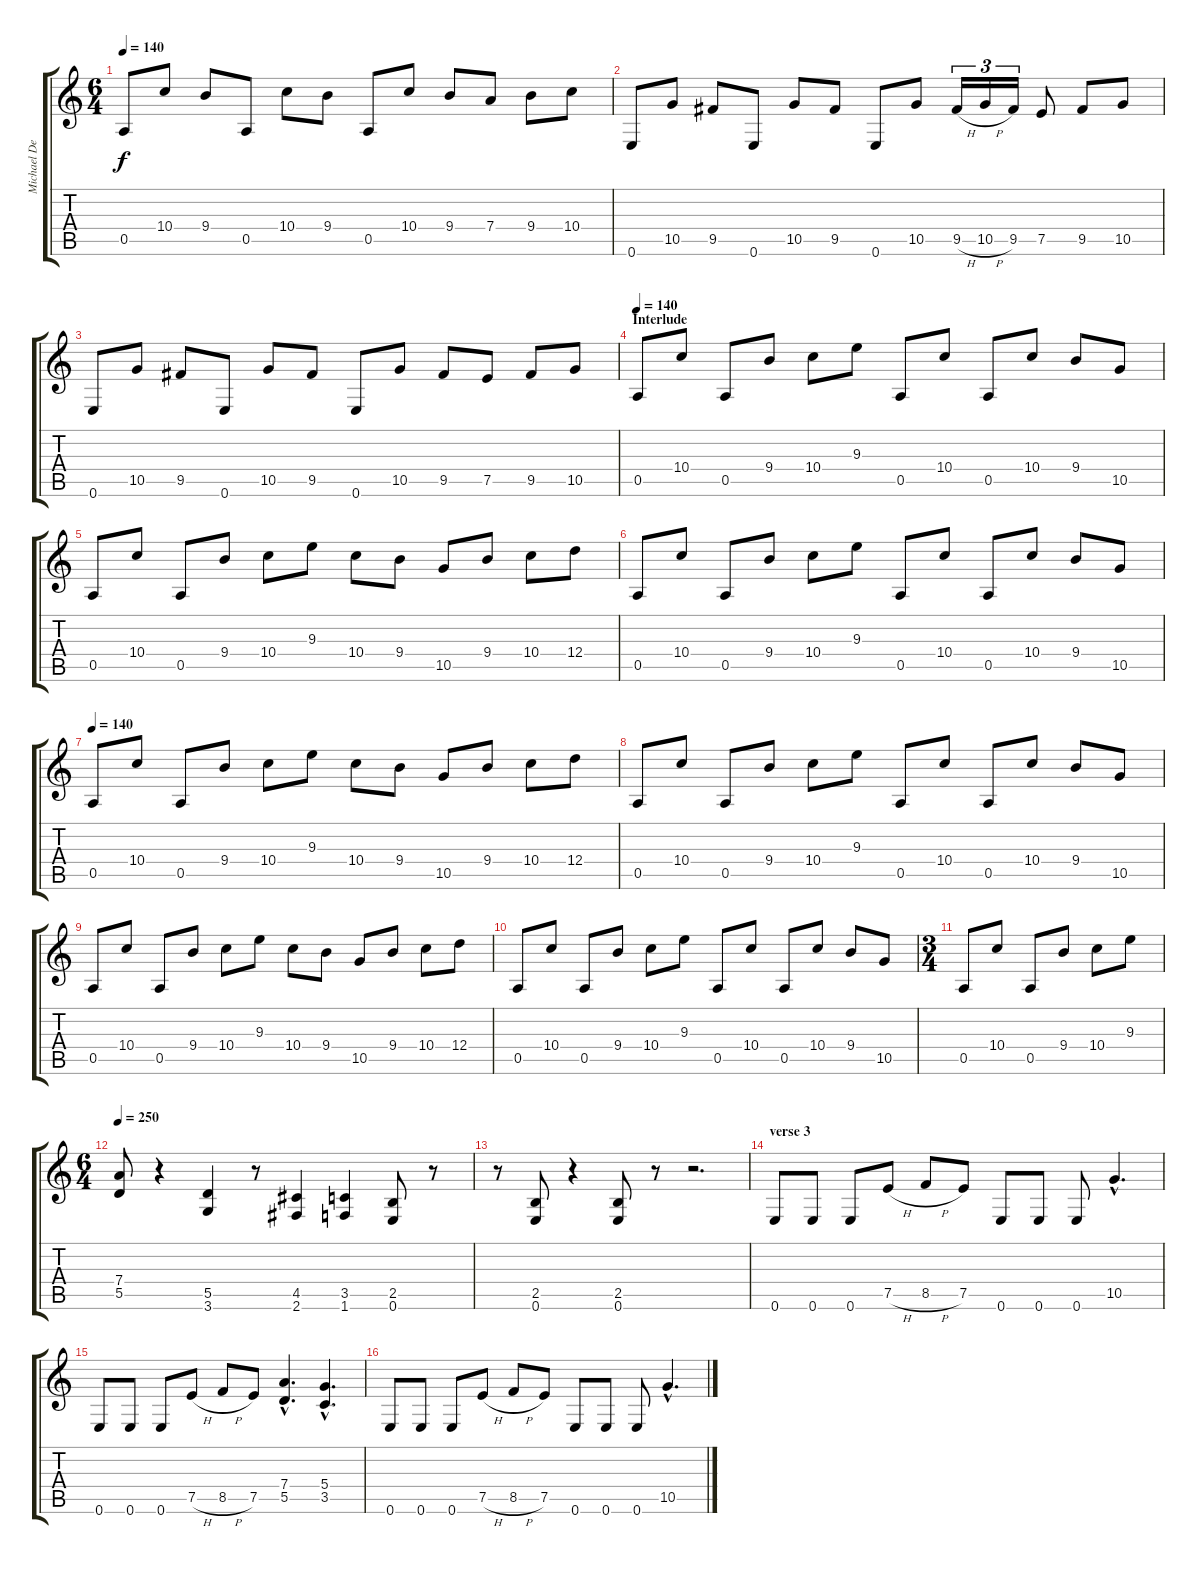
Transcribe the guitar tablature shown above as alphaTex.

\track ("Michael Denner" "Michael De") {instrument distortionguitar}
\staff {score tabs}
\tuning (E4 B3 G3 D3 A2 E2) {hide}
\ts (6 4)
\tempo 140
\clef g2
\ks c
0.5.8{dy f} 10.4.8 9.4.8 0.5.8 10.4.8 9.4.8 0.5.8 10.4.8 9.4.8 7.4.8 9.4.8 10.4.8 |
0.6.8 10.5.8 9.5.8 0.6.8 10.5.8 9.5.8 0.6.8 10.5.8 9.5{h}.16{tu (3 2)} 10.5{h}.16{tu (3 2)} 9.5.16{tu (3 2)} 7.5.8 9.5.8 10.5.8 |
0.6.8 10.5.8 9.5.8 0.6.8 10.5.8 9.5.8 0.6.8 10.5.8 9.5.8 7.5.8 9.5.8 10.5.8 |
\section ("" "Interlude")
\tempo 140
0.5.8 10.4.8 0.5.8 9.4.8 10.4.8 9.3.8 0.5.8 10.4.8 0.5.8 10.4.8 9.4.8 10.5.8 |
0.5.8 10.4.8 0.5.8 9.4.8 10.4.8 9.3.8 10.4.8 9.4.8 10.5.8 9.4.8 10.4.8 12.4.8 |
0.5.8 10.4.8 0.5.8 9.4.8 10.4.8 9.3.8 0.5.8 10.4.8 0.5.8 10.4.8 9.4.8 10.5.8 |
\tempo 140
0.5.8 10.4.8 0.5.8 9.4.8 10.4.8 9.3.8 10.4.8 9.4.8 10.5.8 9.4.8 10.4.8 12.4.8 |
0.5.8 10.4.8 0.5.8 9.4.8 10.4.8 9.3.8 0.5.8 10.4.8 0.5.8 10.4.8 9.4.8 10.5.8 |
0.5.8 10.4.8 0.5.8 9.4.8 10.4.8 9.3.8 10.4.8 9.4.8 10.5.8 9.4.8 10.4.8 12.4.8 |
0.5.8 10.4.8 0.5.8 9.4.8 10.4.8 9.3.8 0.5.8 10.4.8 0.5.8 10.4.8 9.4.8 10.5.8 |
\ts (3 4)
0.5.8 10.4.8 0.5.8 9.4.8 10.4.8 9.3.8 |
\ts (6 4)
\tempo 250
(7.4 5.5).8 r.4 (5.5 3.6).4 r.8 (4.5 2.6).4 (3.5 1.6).4 (2.5 0.6).8 r.8 |
r.8 (2.5 0.6).8 r.4 (2.5 0.6).8 r.8 r.2{d} |
\section ("" "verse 3")
0.6.8 0.6.8 0.6.8 7.5{h}.8 8.5{h}.8 7.5.8 0.6.8 0.6.8 0.6.8 10.5{hac}.4{d} |
0.6.8 0.6.8 0.6.8 7.5{h}.8 8.5{h}.8 7.5.8 (7.4{hac} 5.5{hac}).4{d} (5.4{hac} 3.5{hac}).4{d} |
0.6.8 0.6.8 0.6.8 7.5{h}.8 8.5{h}.8 7.5.8 0.6.8 0.6.8 0.6.8 10.5{hac}.4{d}
